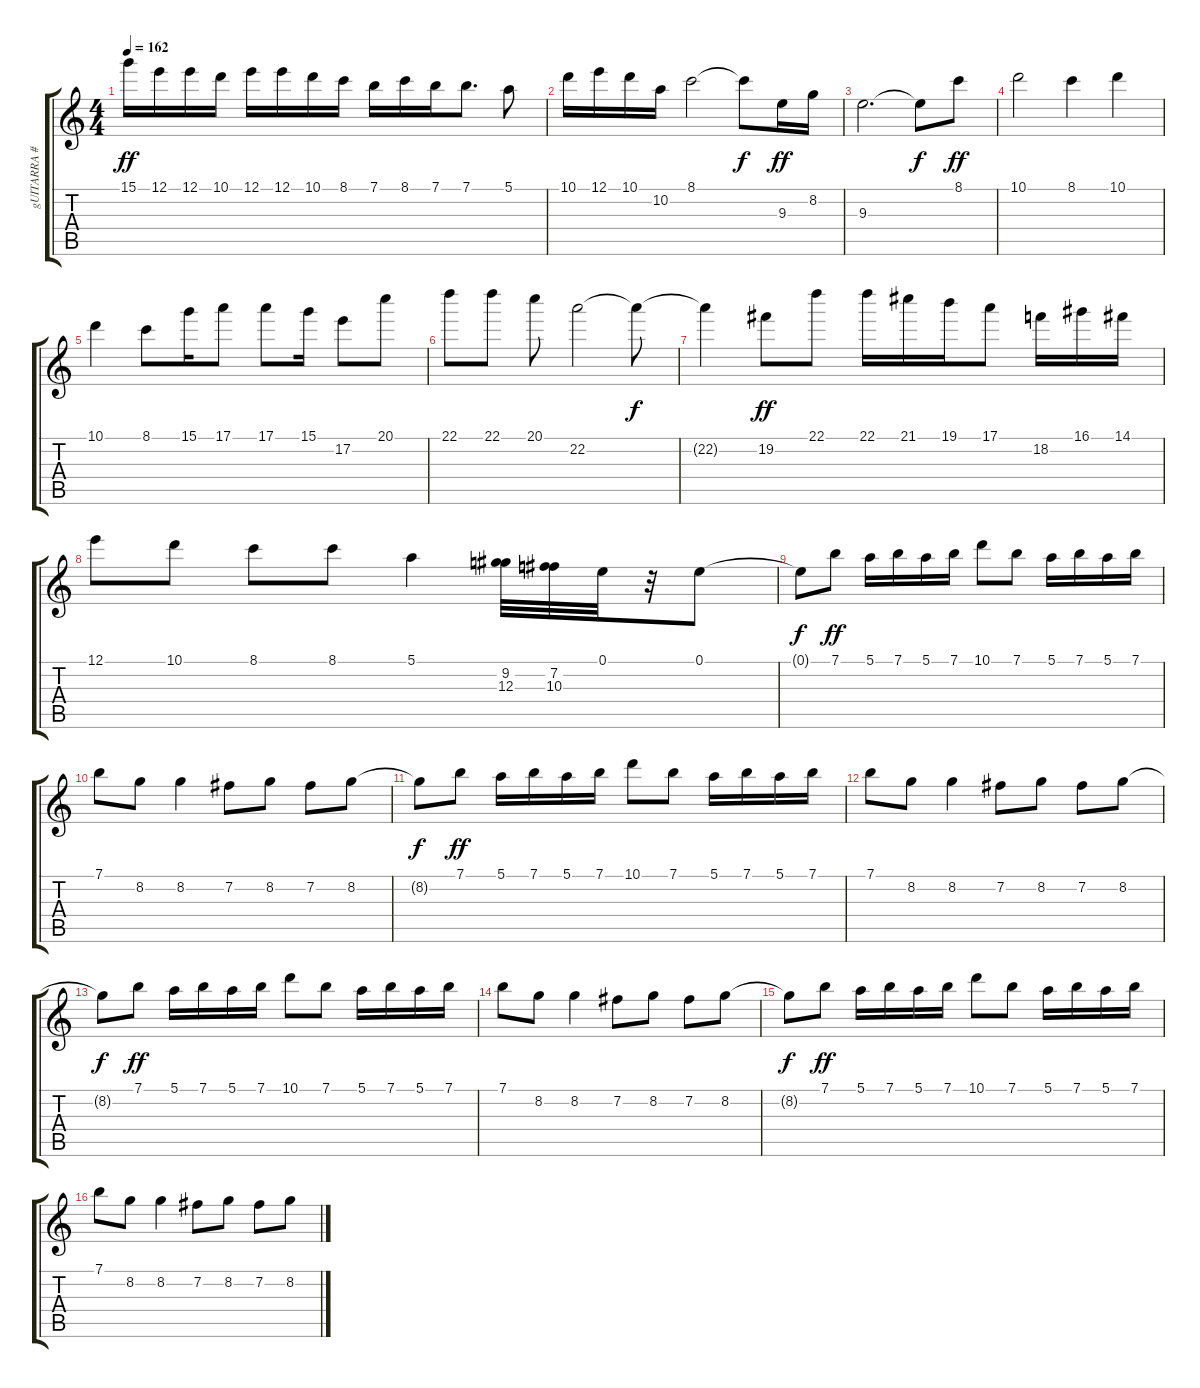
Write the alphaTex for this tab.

\track ("gUITARRA #1" "gUITARRA #") {instrument overdrivenguitar}
\staff {score tabs}
\tuning (E4 B3 G3 D3 A2 E2) {hide}
\ts (4 4)
\tempo 162
\clef g2
\ks c
15.1.16{dy ff} 12.1.16 12.1.16 10.1.16 12.1.16 12.1.16 10.1.16 8.1.16 7.1.16 8.1.16 7.1.16 7.1.8{d} 5.1.8 |
10.1.16 12.1.16 10.1.16 10.2.16 8.1.2 8.1{t}.8{dy f} 9.3.16{dy ff} 8.2.16 |
9.3.2{d} 9.3{t}.8{dy f} 8.1.8{dy ff} |
10.1.2 8.1.4 10.1.4 |
10.1.4 8.1.8 15.1.16 17.1.8 17.1.8 15.1.16 17.2.8 20.1.8 |
22.1.8 22.1.8 20.1.8 22.2.2 22.2{t}.8{dy f} |
22.2{t}.4 19.2.8{dy ff} 22.1.8 22.1.16 21.1.16 19.1.16 17.1.8 18.2.16 16.1.16 14.1.16 |
12.1.8 10.1.8 8.1.8 8.1.8 5.1.4 (9.2 12.3).32 (7.2 10.3).32 0.1.32 r.32 0.1.8 |
0.1{t}.8{dy f} 7.1.8{dy ff} 5.1.16 7.1.16 5.1.16 7.1.16 10.1.8 7.1.8 5.1.16 7.1.16 5.1.16 7.1.16 |
7.1.8 8.2.8 8.2.4 7.2.8 8.2.8 7.2.8 8.2.8 |
8.2{t}.8{dy f} 7.1.8{dy ff} 5.1.16 7.1.16 5.1.16 7.1.16 10.1.8 7.1.8 5.1.16 7.1.16 5.1.16 7.1.16 |
7.1.8 8.2.8 8.2.4 7.2.8 8.2.8 7.2.8 8.2.8 |
8.2{t}.8{dy f} 7.1.8{dy ff} 5.1.16 7.1.16 5.1.16 7.1.16 10.1.8 7.1.8 5.1.16 7.1.16 5.1.16 7.1.16 |
7.1.8 8.2.8 8.2.4 7.2.8 8.2.8 7.2.8 8.2.8 |
8.2{t}.8{dy f} 7.1.8{dy ff} 5.1.16 7.1.16 5.1.16 7.1.16 10.1.8 7.1.8 5.1.16 7.1.16 5.1.16 7.1.16 |
7.1.8 8.2.8 8.2.4 7.2.8 8.2.8 7.2.8 8.2.8
